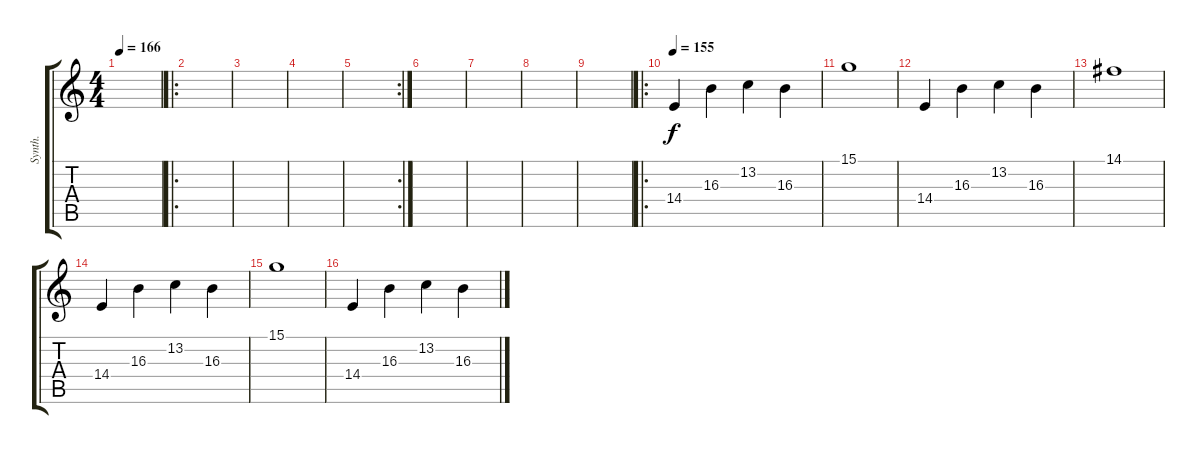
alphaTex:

\track ("Synth." "Synth.") {instrument pad1newage}
\staff {score tabs}
\tuning (E4 B3 G3 D3 A2 E2) {hide}
\ts (4 4)
\tempo 166
\clef g2
\ks c
|
\ro
|
|
|
\rc 2
|
|
|
|
|
\ro
\tempo 155
14.4.4 16.3.4 13.2.4 16.3.4 |
15.1.1 |
14.4.4 16.3.4 13.2.4 16.3.4 |
14.1.1 |
14.4.4 16.3.4 13.2.4 16.3.4 |
15.1.1 |
14.4.4 16.3.4 13.2.4 16.3.4
